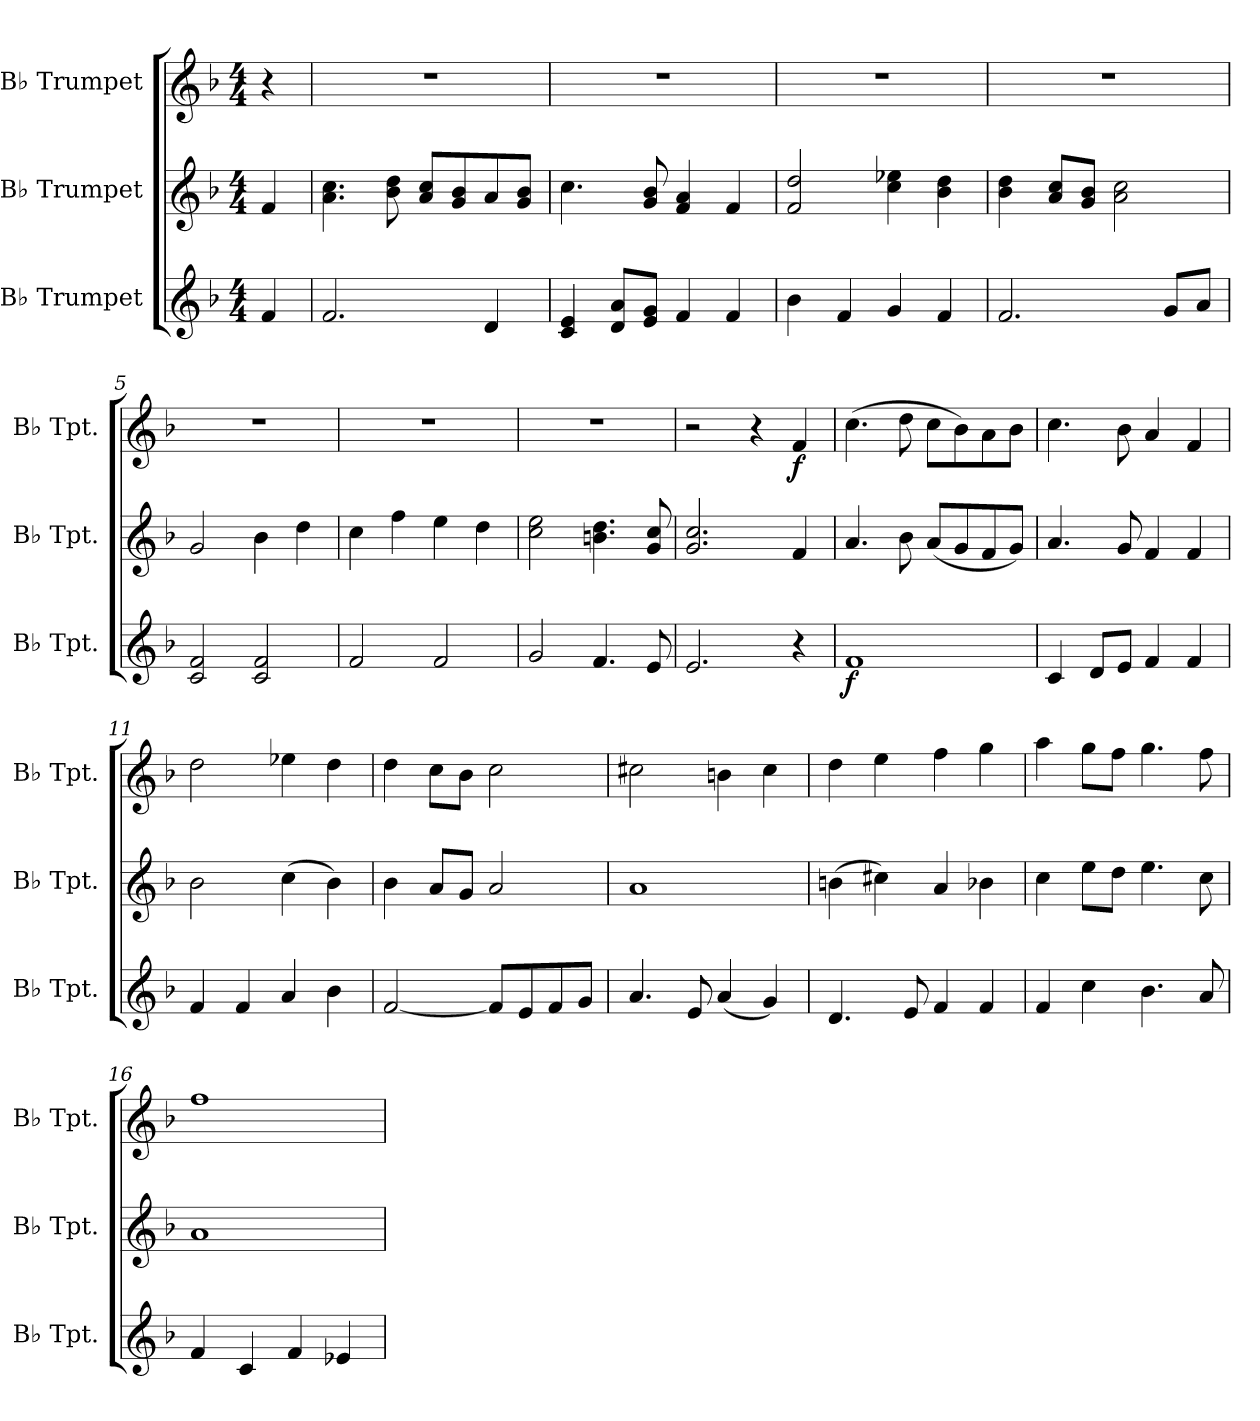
**kern	**dynam	**kern	**kern	**dynam
*part3	*part3	*part2	*part1	*part1
*staff3	*staff3	*staff2	*staff1	*staff1
*I"B♭ Trumpet	*	*I"B♭ Trumpet	*I"B♭ Trumpet	*
*I'B♭ Tpt.	*	*I'B♭ Tpt.	*I'B♭ Tpt.	*
*clefG2	*	*clefG2	*clefG2	*
*ITrd1c2	*	*ITrd1c2	*ITrd1c2	*
*k[b-e-a-]	*	*k[b-e-a-]	*k[b-e-a-]	*
*M4/4	*	*M4/4	*M4/4	*
*MM72	*	*MM72	*MM72	*
=	=	=	=	=
4e-/	.	4e-/	4r	.
=1	=1	=1	=1	=1
2.e-/	.	4.g\ 4.b-\	1r	.
.	.	8a-\ 8cc\	.	.
.	.	8g/ 8b-/L	.	.
.	.	8f/ 8a-/	.	.
4c/	.	8g/	.	.
.	.	8f/ 8a-/J	.	.
=2	=2	=2	=2	=2
4B-/ 4d/	.	4.b-\	1r	.
8c/ 8g/L	.	.	.	.
8d/ 8f/J	.	8f/ 8a-/	.	.
4e-/	.	4e-/ 4g/	.	.
4e-/	.	4e-/	.	.
=3	=3	=3	=3	=3
4a-\	.	2e-/ 2cc/	1r	.
4e-/	.	.	.	.
4f/	.	4b-\ 4dd-X\	.	.
4e-/	.	4a-\ 4cc\	.	.
=4	=4	=4	=4	=4
2.e-/	.	4a-\ 4cc\	1r	.
.	.	8g/ 8b-/L	.	.
.	.	8f/ 8a-/J	.	.
.	.	2g\ 2b-\	.	.
8f/L	.	.	.	.
8g/J	.	.	.	.
=5	=5	=5	=5	=5
2B-/ 2e-/	.	2f/	1r	.
2B-/ 2e-/	.	4a-\	.	.
.	.	4cc\	.	.
=6	=6	=6	=6	=6
2e-/	.	4b-\	1r	.
.	.	4ee-\	.	.
2e-/	.	4dd\	.	.
.	.	4cc\	.	.
!!LO:LB:g=z
=7	=7	=7	=7	=7
2f/	.	2b-\ 2dd\	1r	.
4.e-/	.	4.an\ 4.cc\	.	.
8d/	.	8f/ 8b-/	.	.
=8	=8	=8	=8	=8
2.d/	.	2.f/ 2.b-/	2r	.
.	.	.	4r	.
!	!	!	!	!LO:DY:b
4r	.	4e-/	4e-/	f
=9	=9	=9	=9	=9
!	!LO:DY:b	!	!	!
1e-	f	4.g/	(>4.b-\	.
.	.	8a-\	8cc\	.
.	.	(8g/L	8b-\L	.
.	.	8f/	8a-\)	.
.	.	8e-/	8g\	.
.	.	8f/J)	8a-\J	.
=10	=10	=10	=10	=10
4B-/	.	4.g/	4.b-\	.
8c/L	.	.	.	.
8d/J	.	8f/	8a-\	.
4e-/	.	4e-/	4g/	.
4e-/	.	4e-/	4e-/	.
=11	=11	=11	=11	=11
4e-/	.	2a-\	2cc\	.
4e-/	.	.	.	.
4g/	.	(>4b-\	4dd-X\	.
4a-\	.	4a-\)	4cc\	.
=12	=12	=12	=12	=12
[2e-/	.	4a-\	4cc\	.
.	.	8g/L	8b-\L	.
.	.	8f/J	8a-\J	.
8e-/L]	.	2g/	2b-\	.
8d/	.	.	.	.
8e-/	.	.	.	.
8f/J	.	.	.	.
=13	=13	=13	=13	=13
4.g/	.	1g	2bn\	.
8d/	.	.	.	.
(>4g/	.	.	4an\	.
4f/)	.	.	4b\	.
!!LO:LB:g=z
=14	=14	=14	=14	=14
4.c/	.	(>4an\	4cc\	.
.	.	4bn\)	4dd\	.
8d/	.	.	.	.
4e-/	.	4g/	4ee-\	.
4e-/	.	4a-X\	4ff\	.
=15	=15	=15	=15	=15
4e-/	.	4b-\	4gg\	.
4b-\	.	8dd\L	8ff\L	.
.	.	8cc\J	8ee-\J	.
4.a-\	.	4.dd\	4.ff\	.
8g/	.	8b-\	8ee-\	.
=16	=16	=16	=16	=16
4e-/	.	1g	1ee-	.
4B-/	.	.	.	.
4e-/	.	.	.	.
4d-X/	.	.	.	.
=	=	=	=	=
*-	*-	*-	*-	*-
